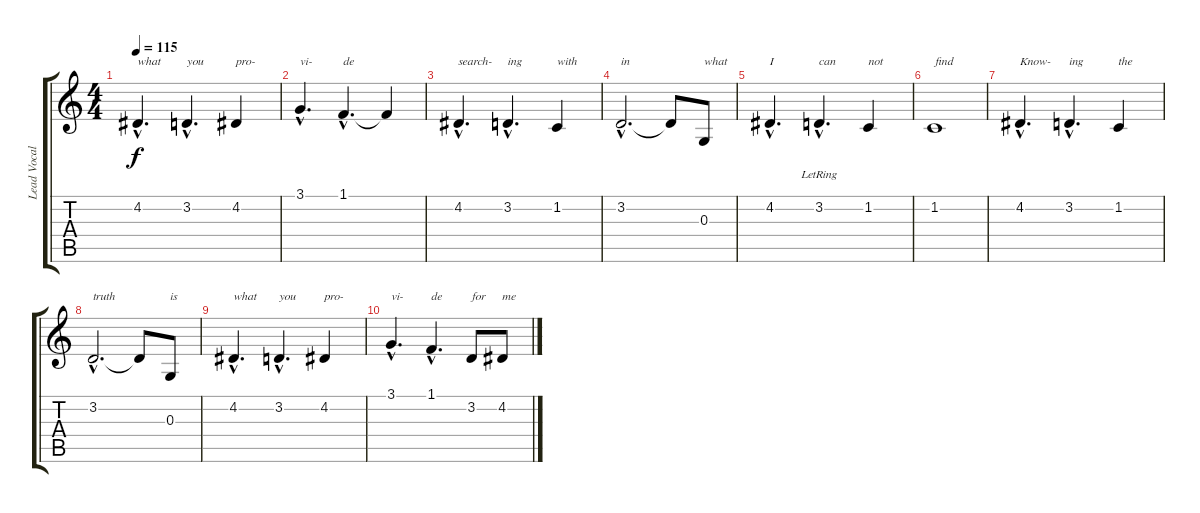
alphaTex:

\track ("Lead Vocals" "Lead Vocal") {instrument lead8bassandlead}
\staff {score tabs}
\tuning (E4 B3 G3 D3 A2 E2) {hide}
\ts (4 4)
\tempo 115
\clef g2
\ks c
4.2{hac}.4{d txt "what" dy f} 3.2{hac}.4{d txt "you"} 4.2.4{txt "pro-"} |
3.1{hac}.4{d txt "vi-"} 1.1{hac}.4{d txt "de"} 1.1{t}.4 |
4.2{hac}.4{d txt "search-"} 3.2{hac}.4{d txt "ing"} 1.2.4{txt "with"} |
3.2{hac}.2{d txt "in"} 3.2{t}.8 0.3.8{txt "what"} |
4.2{hac}.4{d txt "I"} 3.2{hac lr}.4{d txt "can"} 1.2.4{txt "not"} |
1.2.1{txt "find"} |
4.2{hac}.4{d txt "Know-"} 3.2{hac}.4{d txt "ing"} 1.2.4{txt "the"} |
3.2{hac}.2{d txt "truth"} 3.2{t}.8 0.3.8{txt "is"} |
4.2{hac}.4{d txt "what"} 3.2{hac}.4{d txt "you"} 4.2.4{txt "pro-"} |
3.1{hac}.4{d txt "vi-"} 1.1{hac}.4{d txt "de"} 3.2.8{txt "for"} 4.2.8{txt "me"}
